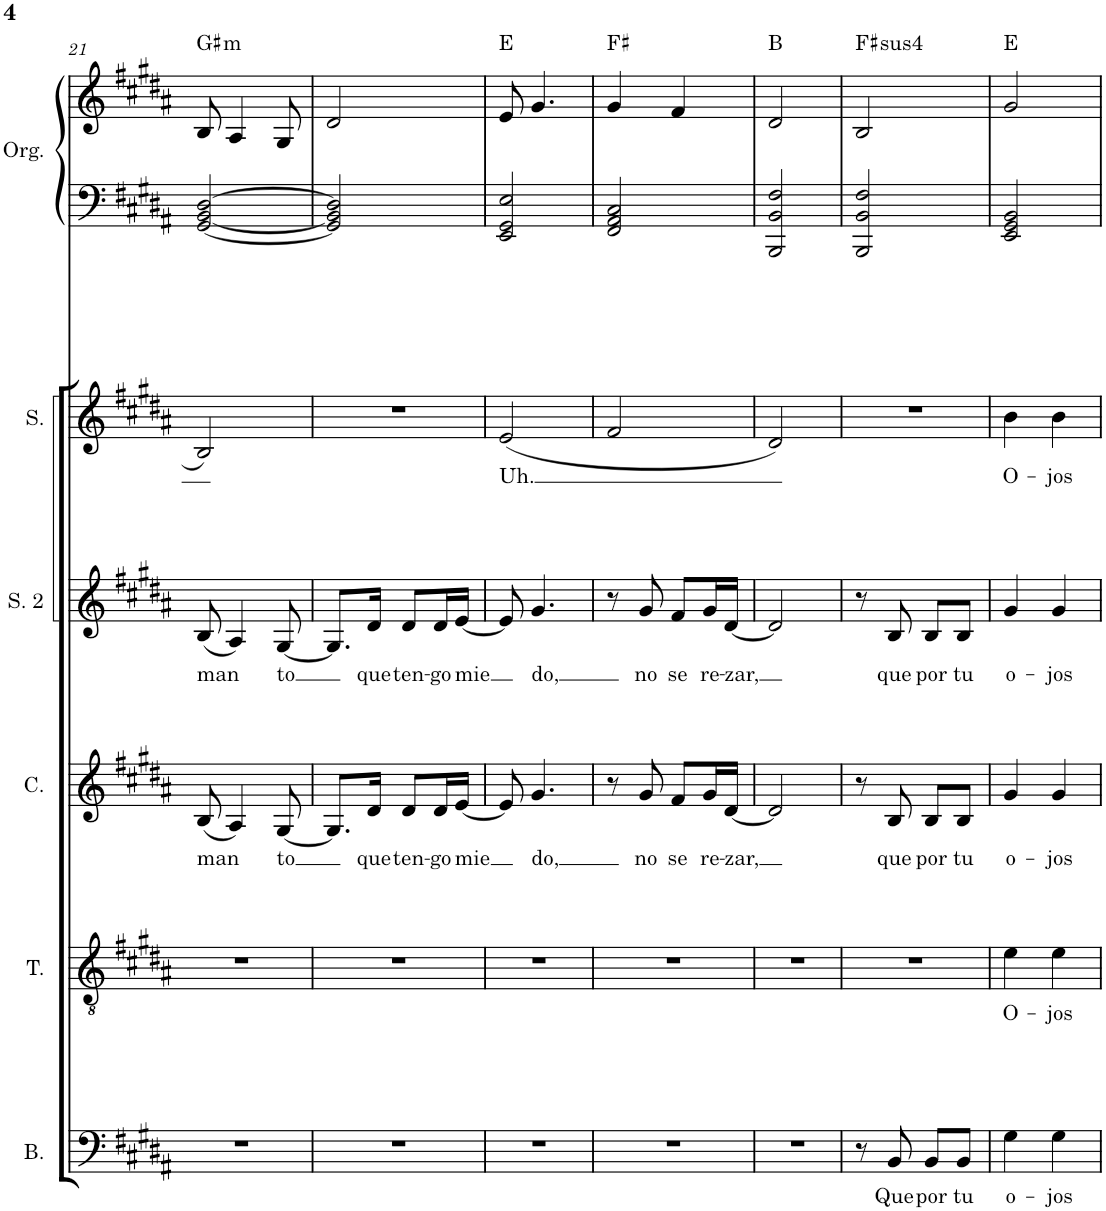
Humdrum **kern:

**kern	**text	**kern	**text	**kern	**text	**kern	**text	**kern	**text	**kern	**kern	**kern	**harte
*part6	*part6	*part5	*part5	*part4	*part4	*part3	*part3	*part2	*part2	*part1	*part1	*part1	*part1
*staff8	*staff8	*staff7	*staff7	*staff6	*staff6	*staff5	*staff5	*staff4	*staff4	*staff3	*staff2	*staff1	*
*I"Bajo	*	*I"Tenor	*	*I"Contralto	*	*I"Soprano 2	*	*I"Soprano	*	*I"Órgano	*	*	*
*I'B.	*	*I'T.	*	*I'C.	*	*I'S. 2	*	*I'S.	*	*	*	*	*
!!LO:PB:g=z
*clefF4	*	*clefGv2	*	*clefG2	*	*clefG2	*	*clefG2	*	*clefF4	*clefF4	*clefG2	*
*k[f#c#g#d#a#]	*	*k[f#c#g#d#a#]	*	*k[f#c#g#d#a#]	*	*k[f#c#g#d#a#]	*	*k[f#c#g#d#a#]	*	*k[f#c#g#d#a#]	*k[f#c#g#d#a#]	*k[f#c#g#d#a#]	*
*M2/4	*	*M2/4	*	*M2/4	*	*M2/4	*	*M2/4	*	*M2/4	*M2/4	*M2/4	*
=21	=21	=21	=21	=21	=21	=21	=21	=21	=21	=21	=21	=21	=21
!	!	!	!	!	!LO:LY:b	!	!LO:LY:b	!	!	!	!	!	!LO:H:kt=m
2r	.	2r	.	(8B/	man	(8B/	man	2B/	.	[2GG#	[2GG#/ [2BB/ [2D#/	8B/	G#:min
.	.	.	.	4A#/)	.	4A#/)	.	.	.	.	.	4A#/	.
!	!	!	!	!	!LO:LY:b	!	!LO:LY:b	!	!	!	!	!	!
.	.	.	.	[8G#/	to	[8G#/	to	.	.	.	.	8G#/	.
=22	=22	=22	=22	=22	=22	=22	=22	=22	=22	=22	=22	=22	=22
2r	.	2r	.	8.G#/L]	.	8.G#/L]	.	2r	.	2GG#]	2GG#/] 2BB/] 2D#/]	2d#/	.
!	!	!	!	!	!LO:LY:b	!	!LO:LY:b	!	!	!	!	!	!
.	.	.	.	16d#/Jk	que	16d#/Jk	que	.	.	.	.	.	.
!	!	!	!	!	!LO:LY:b	!	!LO:LY:b	!	!	!	!	!	!
.	.	.	.	8d#/L	ten-	8d#/L	ten-	.	.	.	.	.	.
!	!	!	!	!	!LO:LY:b	!	!LO:LY:b	!	!	!	!	!	!
.	.	.	.	16d#/L	-go	16d#/L	-go	.	.	.	.	.	.
!	!	!	!	!	!LO:LY:b	!	!LO:LY:b	!	!	!	!	!	!
.	.	.	.	[16e/JJ	mie	[16e/JJ	mie	.	.	.	.	.	.
=23	=23	=23	=23	=23	=23	=23	=23	=23	=23	=23	=23	=23	=23
!	!	!	!	!	!	!	!	!	!LO:LY:b	!	!	!	!
2r	.	2r	.	8e/]	.	8e/]	.	(2e/	Uh.	2EE	2EE/ 2GG#/ 2E/	8e/	E:maj
!	!	!	!	!	!LO:LY:b	!	!LO:LY:b	!	!	!	!	!	!
.	.	.	.	4.g#/	do,	4.g#/	do,	.	.	.	.	4.g#/	.
=24	=24	=24	=24	=24	=24	=24	=24	=24	=24	=24	=24	=24	=24
2r	.	2r	.	8r	.	8r	.	2f#/	.	2FF#	2FF#/ 2AA#/ 2C#/	4g#/	F#:maj
!	!	!	!	!	!LO:LY:b	!	!LO:LY:b	!	!	!	!	!	!
.	.	.	.	8g#/	no	8g#/	no	.	.	.	.	.	.
!	!	!	!	!	!LO:LY:b	!	!LO:LY:b	!	!	!	!	!	!
.	.	.	.	8f#/L	se	8f#/L	se	.	.	.	.	4f#/	.
!	!	!	!	!	!LO:LY:b	!	!LO:LY:b	!	!	!	!	!	!
.	.	.	.	16g#/L	re-	16g#/L	re-	.	.	.	.	.	.
!	!	!	!	!	!LO:LY:b	!	!LO:LY:b	!	!	!	!	!	!
.	.	.	.	[16d#/JJ	-zar,	[16d#/JJ	-zar,	.	.	.	.	.	.
=25	=25	=25	=25	=25	=25	=25	=25	=25	=25	=25	=25	=25	=25
2r	.	2r	.	2d#/]	.	2d#/]	.	2d#/)	.	2BB	2BBB/ 2BB/ 2F#/	2d#/	B:maj
=26	=26	=26	=26	=26	=26	=26	=26	=26	=26	=26	=26	=26	=26
!	!	!	!	!	!	!	!	!	!	!	!	!	!LO:H:kt=4
8r	.	2r	.	8r	.	8r	.	2r	.	2FF#	2BBB/ 2BB/ 2F#/	2B/	F#:sus4
!	!LO:LY:b	!	!	!	!LO:LY:b	!	!LO:LY:b	!	!	!	!	!	!
8BB/	Que	.	.	8B/	que	8B/	que	.	.	.	.	.	.
!	!LO:LY:b	!	!	!	!LO:LY:b	!	!LO:LY:b	!	!	!	!	!	!
8BB/L	por	.	.	8B/L	por	8B/L	por	.	.	.	.	.	.
!	!LO:LY:b	!	!	!	!LO:LY:b	!	!LO:LY:b	!	!	!	!	!	!
8BB/J	tu	.	.	8B/J	tu	8B/J	tu	.	.	.	.	.	.
=27	=27	=27	=27	=27	=27	=27	=27	=27	=27	=27	=27	=27	=27
!	!LO:LY:b	!	!LO:LY:b	!	!LO:LY:b	!	!LO:LY:b	!	!LO:LY:b	!	!	!	!
4G#\	o-	4e\	O-	4g#/	o-	4g#/	o-	4b\	O-	2EE	2EE/ 2GG#/ 2BB/	2g#/	E:maj
!	!LO:LY:b	!	!LO:LY:b	!	!LO:LY:b	!	!LO:LY:b	!	!LO:LY:b	!	!	!	!
4G#\	-jos	4e\	-jos	4g#/	-jos	4g#/	-jos	4b\	-jos	.	.	.	.
=	=	=	=	=	=	=	=	=	=	=	=	=	=
*-	*-	*-	*-	*-	*-	*-	*-	*-	*-	*-	*-	*-	*-
